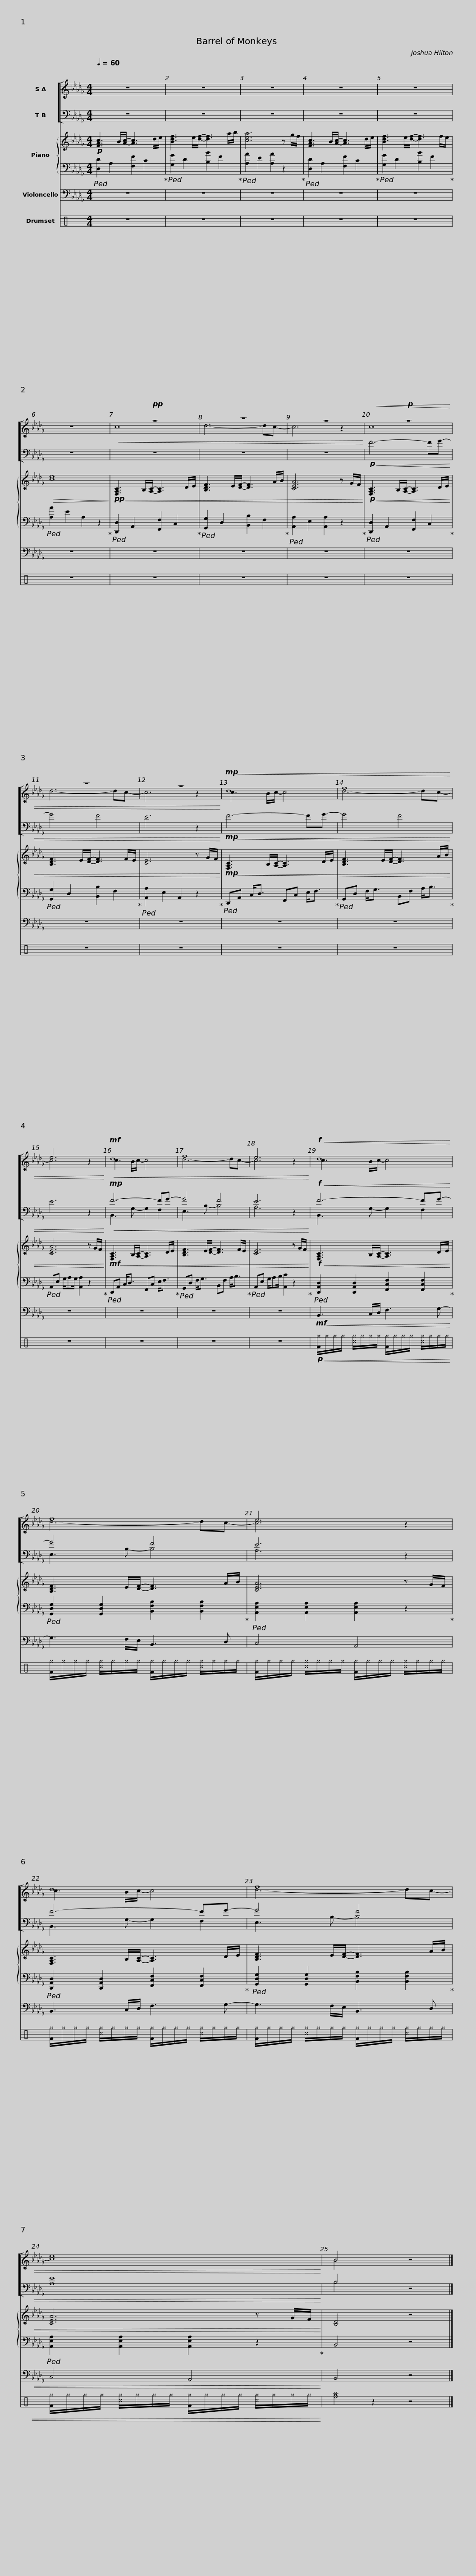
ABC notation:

X:1
%%score [ ( 1 2 ) ( 3 4 ) ] { 5 | 6 } 7 8
L:1/8
Q:1/4=60
M:4/4
I:linebreak $
K:Db
V:1 treble
V:2 treble
V:3 bass
V:4 bass
V:5 treble
V:6 bass
V:7 bass
V:8 perc
K:none
V:1
 z8 | z8 | z8 | z8 | z8 |$ %5
 z8 |!pp!!<(! z8 | z8 | z8!<)! |!p!!<(! z8 | %10
 z8 |$ z8!<)! |!mp!!<(! d8 | f8 | e6 z2!<)! |$ %15
!mf!!<(! d8 | f8 | e6 z2!<)! |$!f!!<(! d8 | f8 | %20
 e6 z2 |$ d8 | f8 | e8!<)! |$ B4 z4 |] %25
V:2
 x8 | x8 | x8 | x8 | x8 |$ %5
 x8 | c8 | d6- dc- | c6 z2 | c8 | %10
 d6- dc- |$ c6 z2 | c3 B/c/- c4 | d6- dc- | c6 z2 |$ %15
 c3 B/c/- c4 | d6- dc- | c6 z2 |$ c3 B/c/- c4 | d6- dc- | %20
 c6 z2 |$ c3 B/c/- c4 | d6- dc- | c8 |$ B4 z4 |] %25
V:3
 z8 | z8 | z8 | z8 | z8 |$ %5
 z8 | z8 | z8 | z8 |!p!!<(! F6- FG- | %10
 G4 F4 |$ E6 z2!<)! |!mp!!<(! F6- FG- | G4 F4 | E6 z2!<)! |$ %15
!mp!!<(! F6- FG- | G4 F4 | E6 z2!<)! |$!f!!<(! F6- FG- | G4 F4 | %20
 E6 z2 |$ F6- FG- | G4 F4 | E8!<)! |$ B,4 z4 |] %25
V:4
 x8 | x8 | x8 | x8 | x8 |$ %5
 x8 | x8 | x8 | x8 | x8 | %10
 x8 |$ x8 | x8 | x8 | x8 |$ %15
 B,,3 G,- G,2 F,2 | E,3 B,- B,4 | A,6 z2 |$ B,,3 G,- G,2 F,2 | E,3 B,- B,4 | %20
 A,6 z2 |$ B,,3 G,- G,2 F,2 | E,3 B,- B,4 | A,8 |$ B,4 z4 |] %25
V:5
!p! [FAc]3 B/[Ac]/- [Ac]3 d/e/ | [Bdf]3 e/[df]/- [df]3 a/b/ | [cea]6 z g/f/ | [FAc]3 B/[Ac]/- [Ac]3 d/e/ | [Bdf]3 e/[df]/- [df]3 f/e/ |$ %5
!>(! [ce]8!>)! |!pp!!<(! [F,A,C]3 B,/[A,C]/- [A,C]3 D/E/ | [B,DF]3 E/[DF]/- [DF]3 A/B/ | [CEA]6 z G/F/!<)! |!p!!<(! [F,A,C]3 B,/[A,C]/- [A,C]3 D/E/ | %10
 [B,DF]3 E/[DF]/- [DF]3 F/E/ |$ [CE]6 z G/F/!<)! |!mp!!<(! [F,A,C]3 B,/[A,C]/- [A,C]3 D/E/ | [B,DF]3 E/[DF]/- [DF]3 A/B/ | [CEA]6 z G/F/!<)! |$ %15
!mf!!<(! [F,A,C]3 B,/[A,C]/- [A,C]3 D/E/ | [B,DF]3 E/[DF]/- [DF]3 F/E/ | [CE]6 z G/F/!<)! |$!f!!<(! [F,A,C]3 B,/[A,C]/- [A,C]3 D/E/ | [B,DF]3 E/[DF]/- [DF]3 A/B/ | %20
 [CEA]6 z G/F/ |$ [F,A,C]3 B,/[A,C]/- [A,C]3 D/E/ | [B,DF]3 E/[DF]/- [DF]3 A/B/ | [CEA]6 z G/F/!<)! |$ [B,D]4 z4 |] %25
V:6
!ped! [D,D]2 A,2 [F,F]2 C2!ped-up! |!ped! [G,G]2 D2 [B,B]2 F2!ped-up! |!ped! [A,A]2 E2 [A,A]2 z2!ped-up! |!ped! [D,D]2 A,2 [F,F]2 C2!ped-up! |!ped! [G,G]2 D2 [B,B]2 F2!ped-up! |$ %5
!ped! [A,A]2 E2 A,2 z2!ped-up! |!ped! [D,,D,]2 A,,2 [F,,F,]2 C,2!ped-up! |!ped! [G,,G,]2 D,2 [B,,B,]2 F,2!ped-up! |!ped! [A,,A,]2 E,2 [A,,A,]2 z2!ped-up! |!ped! [D,,D,]2 A,,2 [F,,F,]2 C,2!ped-up! | %10
!ped! [G,,G,]2 D,2 [B,,B,]2 F,2!ped-up! |$!ped! [A,,A,]2 E,2 A,,2 z2!ped-up! |!ped! D,,A,, C,<D, F,,C, E,<F,!ped-up! |!ped! G,,D, F,<G, B,,F, A,<B,!ped-up! |!ped! A,,E, G,/A,G,/ [A,,A,]2 z2!ped-up! |$ %15
!ped! D,,A,, C,<D, F,,C, E,<F,!ped-up! |!ped! G,,D, F,<G, B,,F, A,<B,!ped-up! |!ped! A,,E, G,/A,B,/ [A,,C]2 z2!ped-up! |$!ped! [D,,A,,D,]2 [D,,A,,D,]2 [F,,C,F,]2 [F,,C,F,]2!ped-up! |!ped! [G,,D,G,]2 [G,,D,G,]2 [B,,F,B,]2 [B,,F,B,]2!ped-up! | %20
!ped! [A,,E,A,]2 [A,,E,A,]2 [A,,E,A,]2 z2!ped-up! |$!ped! [D,,A,,D,]2 [D,,A,,D,]2 [F,,C,F,]2 [F,,C,F,]2!ped-up! |!ped! [G,,D,G,]2 [G,,D,G,]2 [B,,F,B,]2 [B,,F,B,]2!ped-up! |!ped! [A,,E,A,]2 [A,,E,A,]2 [A,,E,A,]2 z2!ped-up! |$ B,,4 z4 |] %25
V:7
 z8 | z8 | z8 | z8 | z8 |$ %5
 z8 | z8 | z8 | z8 | z8 | %10
 z8 |$ z8 | z8 | z8 | z8 |$ %15
 z8 | z8 | z8 |$!mf!!<(! B,,3 C,/D,/ F,3 G,- | G,3 F,/E,/ B,,3 D, | %20
 C,4 A,,4 |$ B,,3 C,/D,/ F,3 G,- | G,3 F,/E,/ B,,3 D, | C,4 A,,4!<)! |$ B,,4 z4 |] %25
V:8
[K:C] z8 | z8 | z8 | z8 | z8 |$ %5
 z8 | z8 | z8 | z8 | z8 | %10
 z8 |$ z8 | z8 | z8 | z8 |$ %15
 z8 | z8 | z8 |$!p!!<(! [F^g]/^g/^g/^g/ [^c^g]/^g/^g/^g/ [F^g]/^g/^g/^g/ [^c^g]/^g/^g/^g/ | [F^g]/^g/^g/^g/ [^c^g]/^g/^g/^g/ [F^g]/^g/^g/^g/ [^c^g]/^g/^g/^g/ | %20
 [F^g]/^g/^g/^g/ [^c^g]/^g/^g/^g/ [F^g]/^g/^g/^g/ [^c^g]/^g/^g/^g/ |$ [F^g]/^g/^g/^g/ [^c^g]/^g/^g/^g/ [F^g]/^g/^g/^g/ [^c^g]/^g/^g/^g/ | [F^g]/^g/^g/^g/ [^c^g]/^g/^g/^g/ [F^g]/^g/^g/^g/ [^c^g]/^g/^g/^g/ | [F^g]/^g/^g/^g/ [^c^g]/^g/^g/^g/ [F^g]/^g/^g/^g/ [^c^g]/^g/^g/^g/!<)! |$ [_f^a]2 z2 z4 |] %25
